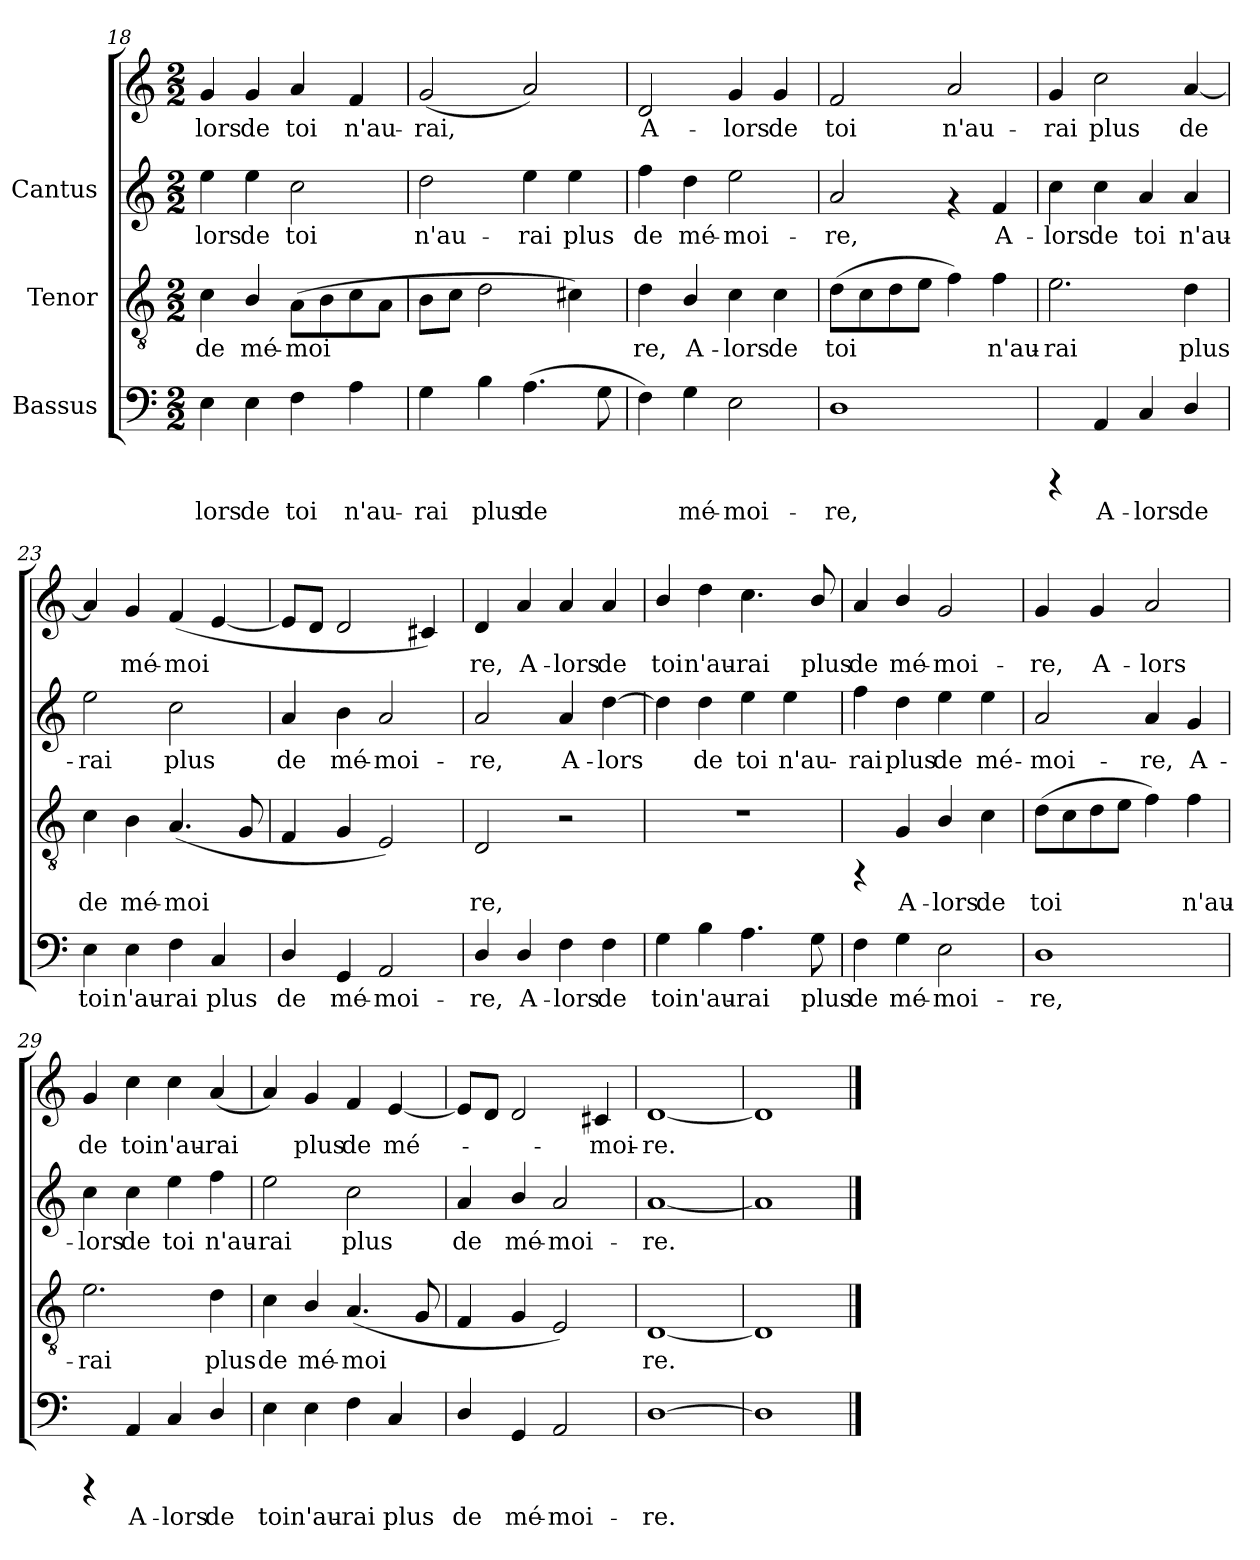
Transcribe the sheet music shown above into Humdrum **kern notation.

**kern	**text	**kern	**text	**kern	**text	**kern	**text
*part3	*part3	*part2	*part2	*part1	*part1	*part1	*part1
*staff4	*staff4	*staff3	*staff3	*staff2	*staff2	*staff1	*staff1
*I"Bassus	*	*I"Tenor	*	*I"Cantus	*	*	*
!!LO:LB:g=z
*clefF4	*	*clefGv2	*	*clefG2	*	*clefG2	*
*M2/2	*	*M2/2	*	*M2/2	*	*M2/2	*
=18	=18	=18	=18	=18	=18	=18	=18
!	!LO:LY:b:cj	!	!LO:LY:b:cj	!	!LO:LY:b:cj	!	!LO:LY:b:cj
4E\	-lors	4c\	de	4ee\	-lors	4g/	-lors
!	!LO:LY:b:cj	!	!LO:LY:b:cj	!	!LO:LY:b:cj	!	!LO:LY:b:cj
4E\	de	4B/	mé-	4ee\	de	4g/	de
!	!LO:LY:b:cj	!	!LO:LY:b:cj	!	!LO:LY:b:cj	!	!LO:LY:b:cj
4F\	toi	(>8A\L	-moi-	2cc\	toi	4a/	toi
!	!	!	!LO:LY:b:cj	!	!	!	!
.	.	8B\	--	.	.	.	.
!	!LO:LY:b:cj	!	!LO:LY:b:cj	!	!	!	!LO:LY:b:cj
4A\	n'au-	8c\	--	.	.	4f/	n'au-
!	!	!	!LO:LY:b:cj	!	!	!	!
.	.	8A\J	--	.	.	.	.
=19	=19	=19	=19	=19	=19	=19	=19
!	!LO:LY:b:cj	!	!	!	!LO:LY:b:cj	!	!LO:LY:b:cj
4G\	-rai	8B\L	.	2dd\	n'au-	(<2g/	rai,
.	.	8c\J	.	.	.	.	.
!	!LO:LY:b:cj	!	!	!	!	!	!
4B\	plus	2d\	.	.	.	.	.
!	!LO:LY:b:cj	!	!	!	!LO:LY:b:cj	!	!LO:LY:b:cj
(>4.A\	de	.	.	4ee\	-rai	2a/)	.
!	!	!	!	!	!LO:LY:b:cj	!	!
.	.	4c#X\)	.	4ee\	plus	.	.
!	!LO:LY:b:cj	!	!	!	!	!	!
8G\	.	.	.	.	.	.	.
=20	=20	=20	=20	=20	=20	=20	=20
!	!LO:LY:b:cj	!	!LO:LY:b:cj	!	!LO:LY:b:cj	!	!LO:LY:b:cj
4F\)	.	4d\	-re,	4ff\	de	2d/	A-
!	!LO:LY:b:cj	!	!LO:LY:b:cj	!	!LO:LY:b:cj	!	!
4G\	mé-	4B/	A-	4dd\	mé-	.	.
!	!LO:LY:b:cj	!	!LO:LY:b:cj	!	!LO:LY:b:cj	!	!LO:LY:b:cj
2E\	-moi-	4c\	-lors	2ee\	-moi-	4g/	-lors
!	!	!	!LO:LY:b:cj	!	!	!	!LO:LY:b:cj
.	.	4c\	de	.	.	4g/	de
=21	=21	=21	=21	=21	=21	=21	=21
!	!LO:LY:b:cj	!	!LO:LY:b:cj	!	!LO:LY:b:cj	!	!LO:LY:b:cj
1D	-re,	(>8d\L	toi	2a/	-re,	2f/	-toi
!	!	!	!LO:LY:b:cj	!	!	!	!
.	.	8c\	.	.	.	.	.
!	!	!	!LO:LY:b:cj	!	!	!	!
.	.	8d\	.	.	.	.	.
!	!	!	!LO:LY:b:cj	!	!	!	!
.	.	8e\J	.	.	.	.	.
!	!	!	!LO:LY:b:cj	!	!	!	!LO:LY:b:cj
.	.	4f\)	.	4rf	.	2a/	n'au-
!	!	!	!LO:LY:b:cj	!	!LO:LY:b:cj	!	!
.	.	4f\	n'au-	4f/	A-	.	.
!!LO:LB:g=z
=22	=22	=22	=22	=22	=22	=22	=22
!	!	!	!LO:LY:b:cj	!	!LO:LY:b:cj	!	!LO:LY:b:cj
4rCCC	.	2.e\	-rai	4cc\	lors	4g/	-rai
!	!LO:LY:b:cj	!	!	!	!LO:LY:b:cj	!	!LO:LY:b:cj
4AA/	A-	.	.	4cc\	de	2cc\	plus
!	!LO:LY:b:cj	!	!	!	!LO:LY:b:cj	!	!
4C/	-lors	.	.	4a/	toi	.	.
!	!LO:LY:b:cj	!	!LO:LY:b:cj	!	!LO:LY:b:cj	!	!LO:LY:b:cj
4D/	de	4d\	plus	4a/	n'au-	[<4a/	de
=23	=23	=23	=23	=23	=23	=23	=23
!	!LO:LY:b:cj	!	!LO:LY:b:cj	!	!LO:LY:b:cj	!	!LO:LY:b:cj
4E\	toi	4c\	de	2ee\	-rai	4a/]	-
!	!LO:LY:b:cj	!	!LO:LY:b:cj	!	!	!	!LO:LY:b:cj
4E\	n'au-	4B\	mé-	.	.	4g/	mé-
!	!LO:LY:b:cj	!	!LO:LY:b:cj	!	!LO:LY:b:cj	!	!LO:LY:b:cj
4F\	-rai	(<4.A/	-moi-	2cc\	plus	(<4f/	-moi-
!	!LO:LY:b:cj	!	!	!	!	!	!LO:LY:b:cj
4C/	plus	.	.	.	.	[<4e/	--
!	!	!	!LO:LY:b:cj	!	!	!	!
.	.	8G/	--	.	.	.	.
=24	=24	=24	=24	=24	=24	=24	=24
!	!LO:LY:b:cj	!	!	!	!LO:LY:b:cj	!	!
4D/	de	4F/	.	4a/	de	8e/L]	.
.	.	.	.	.	.	8d/J	.
!	!LO:LY:b:cj	!	!	!	!LO:LY:b:cj	!	!
4GG/	mé-	4G/	.	4b\	mé-	2d/	.
!	!LO:LY:b:cj	!	!	!	!LO:LY:b:cj	!	!
2AA/	-moi-	2E/)	.	2a/	-moi-	.	.
.	.	.	.	.	.	4c#X/)	.
=25	=25	=25	=25	=25	=25	=25	=25
!	!LO:LY:b:cj	!	!LO:LY:b:cj	!	!LO:LY:b:cj	!	!LO:LY:b:cj
4D/	-re,	2D/	-re,	2a/	re,	4d/	-re,
!	!LO:LY:b:cj	!	!	!	!	!	!LO:LY:b:cj
4D/	A-	.	.	.	.	4a/	A-
!	!LO:LY:b:cj	!	!	!	!LO:LY:b:cj	!	!LO:LY:b:cj
4F\	-lors	2r	.	4a/	A-	4a/	-lors
!	!LO:LY:b:cj	!	!	!	!LO:LY:b:cj	!	!LO:LY:b:cj
4F\	de	.	.	[>4dd\	-lors	4a/	de
=26	=26	=26	=26	=26	=26	=26	=26
!	!LO:LY:b:cj	!	!	!	!LO:LY:b:cj	!	!LO:LY:b:cj
4G\	toi	1r	.	4dd\]	.	4b/	toi
!	!LO:LY:b:cj	!	!	!	!LO:LY:b:cj	!	!LO:LY:b:cj
4B\	n'au-	.	.	4dd\	de	4dd\	n'au-
!	!LO:LY:b:cj	!	!	!	!LO:LY:b:cj	!	!LO:LY:b:cj
4.A\	-rai	.	.	4ee\	toi	4.cc\	-rai
!	!	!	!	!	!LO:LY:b:cj	!	!
.	.	.	.	4ee\	n'au-	.	.
!	!LO:LY:b:cj	!	!	!	!	!	!LO:LY:b:cj
8G\	plus	.	.	.	.	8b/	plus
!!LO:PB:g=z
=27	=27	=27	=27	=27	=27	=27	=27
!	!LO:LY:b:cj	!	!	!	!LO:LY:b:cj	!	!LO:LY:b:cj
4F\	de	4rFF	.	4ff\	-rai	4a/	-de
!	!LO:LY:b:cj	!	!LO:LY:b:cj	!	!LO:LY:b:cj	!	!LO:LY:b:cj
4G\	mé-	4G/	A-	4dd\	plus	4b/	mé-
!	!LO:LY:b:cj	!	!LO:LY:b:cj	!	!LO:LY:b:cj	!	!LO:LY:b:cj
2E\	-moi-	4B/	-lors	4ee\	de	2g/	-moi-
!	!	!	!LO:LY:b:cj	!	!LO:LY:b:cj	!	!
.	.	4c\	de	4ee\	mé-	.	.
=28	=28	=28	=28	=28	=28	=28	=28
!	!LO:LY:b:cj	!	!LO:LY:b:cj	!	!LO:LY:b:cj	!	!LO:LY:b:cj
1D	-re,	(>8d\L	toi	2a/	moi-	4g/	-re,
!	!	!	!LO:LY:b:cj	!	!	!	!
.	.	8c\	.	.	.	.	.
!	!	!	!LO:LY:b:cj	!	!	!	!LO:LY:b:cj
.	.	8d\	.	.	.	4g/	A-
!	!	!	!LO:LY:b:cj	!	!	!	!
.	.	8e\J	.	.	.	.	.
!	!	!	!LO:LY:b:cj	!	!LO:LY:b:cj	!	!LO:LY:b:cj
.	.	4f\)	.	4a/	-re,	2a/	-lors
!	!	!	!LO:LY:b:cj	!	!LO:LY:b:cj	!	!
.	.	4f\	n'au-	4g/	A-	.	.
=29	=29	=29	=29	=29	=29	=29	=29
!	!	!	!LO:LY:b:cj	!	!LO:LY:b:cj	!	!LO:LY:b:cj
4rCCC	.	2.e\	-rai	4cc\	lors	4g/	-de
!	!LO:LY:b:cj	!	!	!	!LO:LY:b:cj	!	!LO:LY:b:cj
4AA/	A-	.	.	4cc\	de	4cc\	toi
!	!LO:LY:b:cj	!	!	!	!LO:LY:b:cj	!	!LO:LY:b:cj
4C/	-lors	.	.	4ee\	toi	4cc\	n'au-
!	!LO:LY:b:cj	!	!LO:LY:b:cj	!	!LO:LY:b:cj	!	!LO:LY:b:cj
4D/	de	4d\	plus	4ff\	n'au-	(<4a/	-rai
=30	=30	=30	=30	=30	=30	=30	=30
!	!LO:LY:b:cj	!	!LO:LY:b:cj	!	!LO:LY:b:cj	!	!LO:LY:b:cj
4E\	toi	4c\	de	2ee\	-rai	4a/)	-
!	!LO:LY:b:cj	!	!LO:LY:b:cj	!	!	!	!LO:LY:b:cj
4E\	n'au-	4B/	mé-	.	.	4g/	plus
!	!LO:LY:b:cj	!	!LO:LY:b:cj	!	!LO:LY:b:cj	!	!LO:LY:b:cj
4F\	-rai	(<4.A/	-moi-	2cc\	plus	4f/	de
!	!LO:LY:b:cj	!	!	!	!	!	!LO:LY:b:cj
4C/	plus	.	.	.	.	[<4e/	mé-
!	!	!	!LO:LY:b:cj	!	!	!	!
.	.	8G/	--	.	.	.	.
=31	=31	=31	=31	=31	=31	=31	=31
!	!LO:LY:b:cj	!	!	!	!LO:LY:b:cj	!	!LO:LY:b:cj
4D/	de	4F/	.	4a/	-de	8e/L]	.
!	!	!	!	!	!	!	!LO:LY:b:cj
.	.	.	.	.	.	8d/J	.
!	!LO:LY:b:cj	!	!	!	!LO:LY:b:cj	!	!LO:LY:b:cj
4GG/	mé-	4G/	.	4b/	mé-	2d/	.
!	!LO:LY:b:cj	!	!	!	!LO:LY:b:cj	!	!
2AA/	-moi-	2E/)	.	2a/	-moi-	.	.
!	!	!	!	!	!	!	!LO:LY:b:cj
.	.	.	.	.	.	4c#X/	moi-
!!LO:LB:g=z
=32	=32	=32	=32	=32	=32	=32	=32
!	!LO:LY:b:cj	!	!LO:LY:b:cj	!	!LO:LY:b:cj	!	!LO:LY:b:cj
[>1D	-re.	[<1D	-re.	[<1a	re.	[<1d	-re.
=33	=33	=33	=33	=33	=33	=33	=33
1D]	.	1D]	.	1a]	.	1d]	.
==	==	==	==	==	==	==	==
*-	*-	*-	*-	*-	*-	*-	*-
